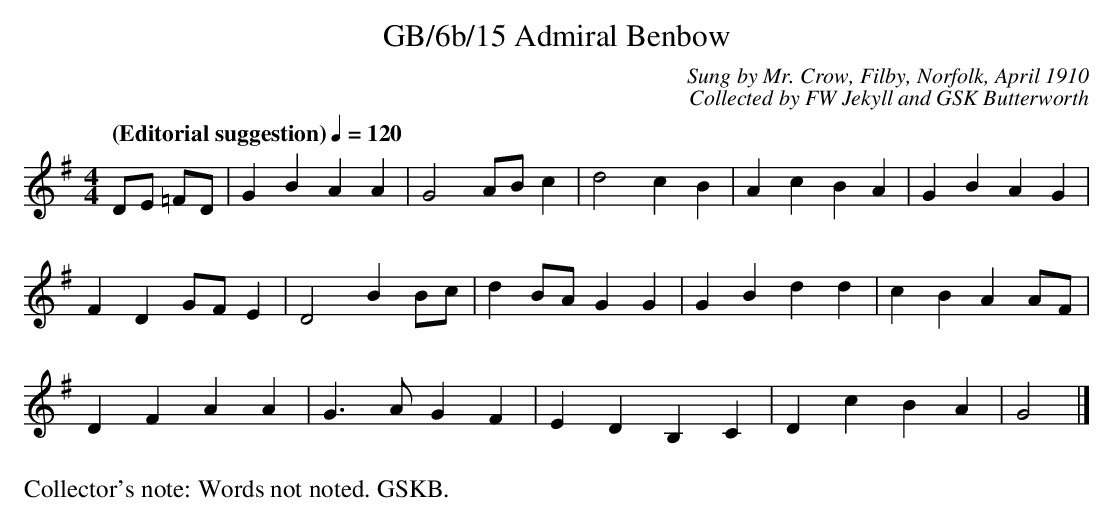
X:1
T:GB/6b/15 Admiral Benbow
C:Sung by Mr. Crow, Filby, Norfolk, April 1910
C:Collected by FW Jekyll and GSK Butterworth
L:1/4
M:4/4
Q:"(Editorial suggestion)" 1/4=120
K:G
D/E/ =F/D/ | G B A A | G2 A/B/ c | d2 c B | A c B A | G B A G |
F D G/F/ E | D2 B B/c/ | d B/A/ G G | G B d d | c B A A/F/ |
 D F A A | G3/2 A/ G F | E D B, C |D c B A | G2 |]
